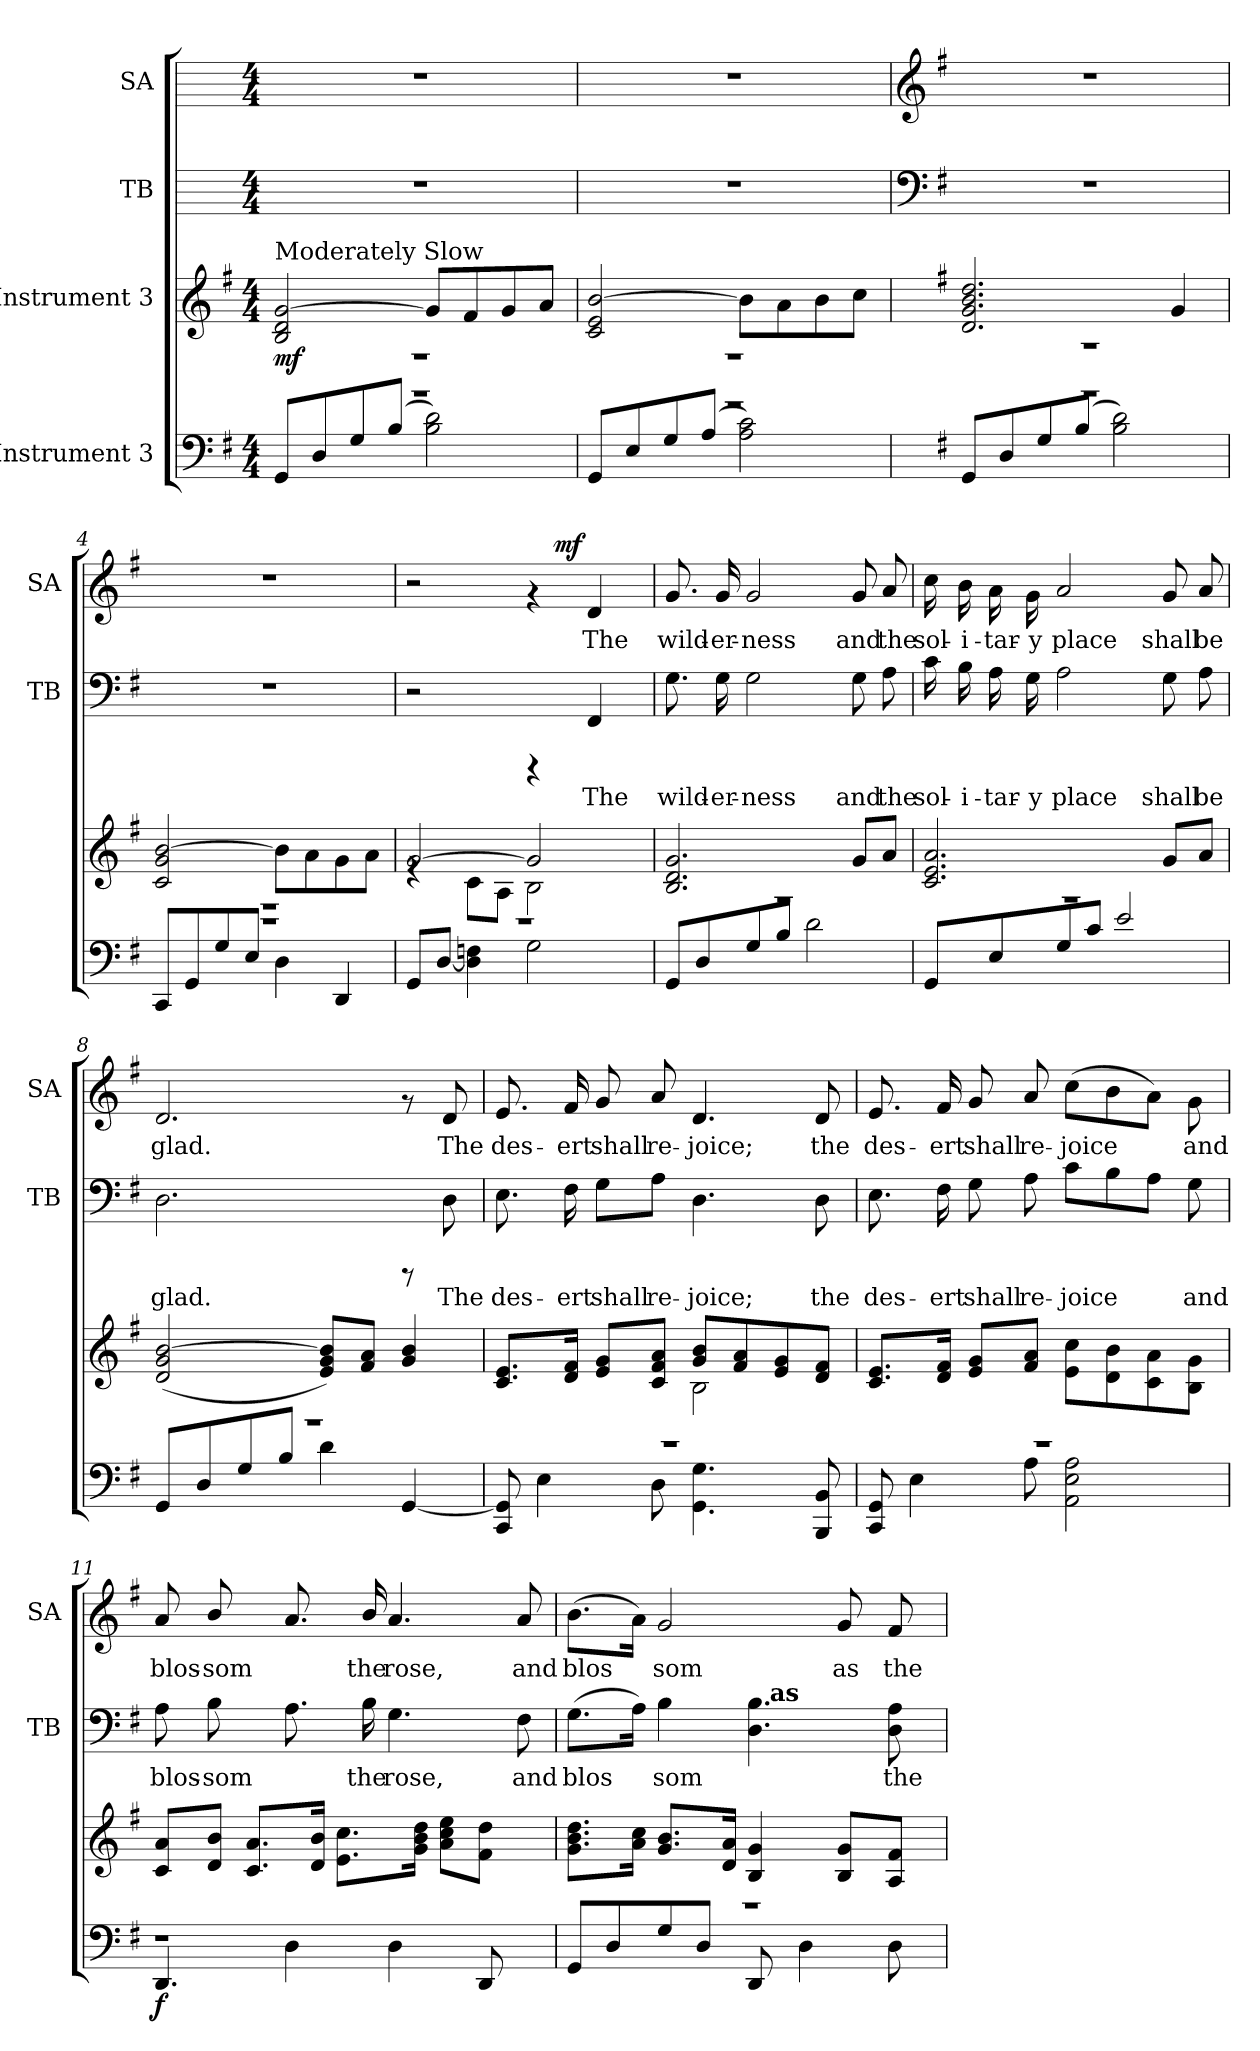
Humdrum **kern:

**kern	**dynam	**kern	**dynam	**kern	**text	**kern	**text	**dynam
*part4	*part4	*part3	*part3	*part2	*part2	*part1	*part1	*part1
*staff4	*staff4	*staff3	*staff3	*staff2	*staff2	*staff1	*staff1	*staff1
*I"Instrument 3	*	*I"Instrument 3	*	*I"TB	*	*I"SA	*	*
*	*	*	*	*I'TB	*	*I'SA	*	*
!!LO:PB:g=z
*stria5	*	*stria5	*	*stria5	*	*stria5	*	*
*clefF4	*	*clefG2	*	*	*	*	*	*
*k[f#]	*	*k[f#]	*	*k[]	*	*k[]	*	*
*G:	*	*G:	*	*C:	*	*C:	*	*
*M4/4	*	*M4/4	*	*M4/4	*	*M4/4	*	*
=1	=1	=1	=1	=1	=1	=1	=1	=1
*^	*	*^	*	*	*	*	*	*
!	!	!	!LO:TX:a:t=Moderately Slow	!	!	!	!	!	!	!
!	!	!	!	!	!LO:DY:b	!	!	!	!	!
1r	8GG/L	.	2d/ 2B/ [>2g/	1r	mf	1r	.	1r	.	.
.	8D/	.	.	.	.	.	.	.	.	.
.	8G/	.	.	.	.	.	.	.	.	.
.	(>8B/J	.	.	.	.	.	.	.	.	.
.	2d\ 2B\)	.	8g/L]	.	.	.	.	.	.	.
.	.	.	8f#/	.	.	.	.	.	.	.
.	.	.	8g/	.	.	.	.	.	.	.
.	.	.	8a/J	.	.	.	.	.	.	.
=2	=2	=2	=2	=2	=2	=2	=2	=2	=2	=2
1r	8GG/L	.	2e/ 2c/ [>2b/	1r	.	1r	.	1r	.	.
.	8E/	.	.	.	.	.	.	.	.	.
.	8G/	.	.	.	.	.	.	.	.	.
.	(>8A/J	.	.	.	.	.	.	.	.	.
.	2c\ 2A\)	.	8b\L]	.	.	.	.	.	.	.
.	.	.	8a\	.	.	.	.	.	.	.
.	.	.	8b\	.	.	.	.	.	.	.
.	.	.	8cc\J	.	.	.	.	.	.	.
!!LO:LB:g=z
=3	=3	=3	=3	=3	=3	=3	=3	=3	=3	=3
*	*	*	*	*	*	*clefF4	*	*clefG2	*	*
*	*	*	*	*	*	*k[f#]	*	*k[f#]	*	*
*	*	*	*	*	*	*G:	*	*G:	*	*
1r	8GG/L	.	2.dd/ 2.g/ 2.d/ 2.b/	1r	.	1r	.	1r	.	.
.	8D/	.	.	.	.	.	.	.	.	.
.	8G/	.	.	.	.	.	.	.	.	.
.	(>8B/J	.	.	.	.	.	.	.	.	.
.	2d\ 2B\)	.	.	.	.	.	.	.	.	.
.	.	.	4g/	.	.	.	.	.	.	.
=4	=4	=4	=4	=4	=4	=4	=4	=4	=4	=4
1r	8CC/L	.	2g/ 2c/ [>2b/	1r	.	1r	.	1r	.	.
.	8GG/	.	.	.	.	.	.	.	.	.
.	8G/	.	.	.	.	.	.	.	.	.
.	8E/J	.	.	.	.	.	.	.	.	.
.	4D\	.	8b\L]	.	.	.	.	.	.	.
.	.	.	8a\	.	.	.	.	.	.	.
.	4DD/	.	8g\	.	.	.	.	.	.	.
.	.	.	8a\J	.	.	.	.	.	.	.
=5	=5	=5	=5	=5	=5	=5	=5	=5	=5	=5
*	*	*	*	*	*	*	*	*^	*	*
1r	8GG/L	.	[>2g/	4rd	.	2r	.	2r	2ryy	.	.
.	[<8D/J	.	.	.	.	.	.	.	.	.	.
.	4Fn\ 4D\]	.	.	8c\L	.	.	.	.	.	.	.
.	.	.	.	8A\J	.	.	.	.	.	.	.
.	2G\	.	2g/]	2B\	.	4rCCC	.	4rf	16..ryy	.	.
!	!	!	!	!	!	!	!	!	!	!	!LO:DY:a
.	.	.	.	.	.	.	.	.	4ryy	.	mf
!	!	!	!	!	!	!	!LO:LY:a:cj	!	!	!LO:LY:b:cj	!
.	.	.	.	.	.	4FF#/	The	4d/	.	The	.
.	.	.	.	.	.	.	.	.	8ryy	.	.
.	.	.	.	.	.	.	.	.	64ryy	.	.
!!LO:LB:g=z
=6	=6	=6	=6	=6	=6	=6	=6	=6	=6	=6	=6
!	!	!	!	!	!	!	!LO:LY:a:cj	!	!	!LO:LY:b:cj	!
*	*	*	*v	*v	*	*	*	*v	*v	*	*
1r	8GG/L	.	2.g/ 2.d/ 2.B/	.	8.G\	wild-	8.g/	wild-	.
.	8D/	.	.	.	.	.	.	.	.
!	!	!	!	!	!	!LO:LY:a:cj	!	!LO:LY:b:cj	!
.	.	.	.	.	16G\	-er-	16g/	-er-	.
!	!	!	!	!	!	!LO:LY:a:cj	!	!LO:LY:b:cj	!
.	8G/	.	.	.	2G\	-ness	2g/	-ness	.
.	8B/J	.	.	.	.	.	.	.	.
.	2d\	.	.	.	.	.	.	.	.
!	!	!	!	!	!	!LO:LY:a:cj	!	!LO:LY:b:cj	!
.	.	.	8g/L	.	8G\	and	8g/	and	.
!	!	!	!	!	!	!LO:LY:a:cj	!	!LO:LY:b:cj	!
.	.	.	8a/J	.	8A\	the	8a/	the	.
=7	=7	=7	=7	=7	=7	=7	=7	=7	=7
!	!	!	!	!	!	!LO:LY:a:cj	!	!LO:LY:b:cj	!
1r	8GG/L	.	2.a/ 2.e/ 2.c/	.	16c\	sol-	16cc\	sol-	.
!	!	!	!	!	!	!LO:LY:a:cj	!	!LO:LY:b:cj	!
.	.	.	.	.	16B\	-i-	16b\	-i-	.
!	!	!	!	!	!	!LO:LY:a:cj	!	!LO:LY:b:cj	!
.	8E/	.	.	.	16A\	-tar-	16a\	-tar-	.
!	!	!	!	!	!	!LO:LY:a:cj	!	!LO:LY:b:cj	!
.	.	.	.	.	16G\	-y	16g\	-y	.
!	!	!	!	!	!	!LO:LY:a:cj	!	!LO:LY:b:cj	!
.	8G/	.	.	.	2A\	place	2a/	place	.
.	8c/J	.	.	.	.	.	.	.	.
.	2e/	.	.	.	.	.	.	.	.
!	!	!	!	!	!	!LO:LY:a:cj	!	!LO:LY:b:cj	!
.	.	.	8g/L	.	8G\	shall	8g/	shall	.
!	!	!	!	!	!	!LO:LY:a:cj	!	!LO:LY:b:cj	!
.	.	.	8a/J	.	8A\	be	8a/	be	.
=8	=8	=8	=8	=8	=8	=8	=8	=8	=8
!	!	!	!	!	!	!LO:LY:a:cj	!	!LO:LY:b:cj	!
1r	8GG/L	.	(<2g/ 2d/ [>2b/	.	2.D\	glad.	2.d/	glad.	.
.	8D/	.	.	.	.	.	.	.	.
.	8G/	.	.	.	.	.	.	.	.
.	8B/J	.	.	.	.	.	.	.	.
.	4d\	.	8b/] 8e/ 8g/L)	.	.	.	.	.	.
.	.	.	8a/ 8f#/J	.	.	.	.	.	.
.	[>4GG/	.	4g/ 4b/	.	8rCCC	.	8rf	.	.
!	!	!	!	!	!	!LO:LY:a:cj	!	!LO:LY:b:cj	!
.	.	.	.	.	8D\	The	8d/	The	.
!!LO:PB:g=z
=9	=9	=9	=9	=9	=9	=9	=9	=9	=9
*	*	*	*^	*	*	*	*	*	*
!	!	!	!	!	!	!	!LO:LY:a:cj	!	!LO:LY:b:cj	!
1r	8CC/ 8GG/]	.	8.c/ 8.e/L	2ryy	.	8.E\	des-	8.e/	des-	.
.	4E\	.	.	.	.	.	.	.	.	.
!	!	!	!	!	!	!	!LO:LY:a:cj	!	!LO:LY:b:cj	!
.	.	.	16f#/ 16d/J	.	.	16F#\	-ert	16f#/	-ert	.
!	!	!	!	!	!	!	!LO:LY:a:cj	!	!LO:LY:b:cj	!
.	.	.	8g/ 8e/L	.	.	8G\L	shall	8g/	shall	.
!	!	!	!	!	!	!	!LO:LY:a:cj	!	!LO:LY:b:cj	!
.	8D\	.	8a/ 8c/ 8f#/J	.	.	8A\J	re-	8a/	re-	.
!	!	!	!	!	!	!	!LO:LY:a:cj	!	!LO:LY:b:cj	!
.	4.G\ 4.GG\	.	8b/ 8g/L	2B\	.	4.D\	-joice;	4.d/	-joice;	.
.	.	.	8f#/ 8a/	.	.	.	.	.	.	.
.	.	.	8e/ 8g/	.	.	.	.	.	.	.
!	!	!	!	!	!	!	!LO:LY:a:cj	!	!LO:LY:b:cj	!
.	8BB/ 8BBB/	.	8f#/ 8d/J	.	.	8D\	the	8d/	the	.
*	*	*	*v	*v	*	*	*	*	*	*
=10	=10	=10	=10	=10	=10	=10	=10	=10	=10
!	!	!	!	!	!	!LO:LY:a:cj	!	!LO:LY:b:cj	!
1r	8CC/ 8GG/	.	8.e/ 8.c/L	.	8.E\	des-	8.e/	des-	.
.	4E\	.	.	.	.	.	.	.	.
!	!	!	!	!	!	!LO:LY:a:cj	!	!LO:LY:b:cj	!
.	.	.	16d/ 16f#/J	.	16F#\	-ert	16f#/	-ert	.
!	!	!	!	!	!	!LO:LY:a:cj	!	!LO:LY:b:cj	!
.	.	.	8e/ 8g/L	.	8G\	shall	8g/	shall	.
!	!	!	!	!	!	!LO:LY:a:cj	!	!LO:LY:b:cj	!
.	8A\	.	8f#/ 8a/J	.	8A\	re-	8a/	re-	.
!	!	!	!	!	!	!LO:LY:a:cj	!	!LO:LY:b:cj	!
.	2A\ 2E\ 2AA\	.	8cc\ 8e\L	.	8c\L	-joice	(>8cc\L	-joice	.
!	!	!	!	!	!	!LO:LY:a:cj	!	!LO:LY:b:cj	!
.	.	.	8b\ 8d\	.	8B\	.	8b\	.	.
!	!	!	!	!	!	!LO:LY:a:cj	!	!LO:LY:b:cj	!
.	.	.	8a\ 8c\	.	8A\J	.	8a\J)	.	.
!	!	!	!	!	!	!LO:LY:a:cj	!	!LO:LY:b:cj	!
.	.	.	8g\ 8B\J	.	8G\	and	8g\	and	.
!!LO:LB:g=z
=11	=11	=11	=11	=11	=11	=11	=11	=11	=11
!	!	!LO:DY:b	!	!	!	!LO:LY:a:cj	!	!LO:LY:b:cj	!
1r	4.DD/	f	8a/ 8c/L	.	8A\	blos-	8a/	blos-	.
!	!	!	!	!	!	!LO:LY:a:cj	!	!LO:LY:b:cj	!
.	.	.	8d/ 8b/J	.	8B\	-som	8b/	-som	.
.	.	.	8.a/ 8.c/L	.	8ryy	.	8ryy	.	.
.	4D\	.	.	.	8.A\	.	8.a/	.	.
.	.	.	16b/ 16d/J	.	.	.	.	.	.
.	.	.	8.cc\ 8.e\L	.	.	.	.	.	.
!	!	!	!	!	!	!LO:LY:a:cj	!	!LO:LY:b:cj	!
.	.	.	.	.	16B\	the	16b/	the	.
!	!	!	!	!	!	!LO:LY:a:cj	!	!LO:LY:b:cj	!
.	4D\	.	.	.	4.G\	rose,	4.a/	rose,	.
.	.	.	16dd\ 16b\ 16g\J	.	.	.	.	.	.
.	.	.	8ee\ 8a\ 8cc\L	.	.	.	.	.	.
.	8DD/	.	8dd\ 8f#\J	.	.	.	.	.	.
!	!	!	!	!	!	!LO:LY:a:cj	!	!LO:LY:b:cj	!
8ryy	8ryy	.	8ryy	.	8F#\	and	8a/	and	.
=12	=12	=12	=12	=12	=12	=12	=12	=12	=12
!	!	!	!	!	!	!LO:LY:a:cj	!	!LO:LY:b:cj	!
*	*	*	*	*	*^	*	*	*	*
1r	8GG/L	.	8.b\ 8.g\ 8.dd\L	.	(>8.G\L	2ryy	blos-	(>8.b\L	blos-	.
.	8D/	.	.	.	.	.	.	.	.	.
!	!	!	!	!	!	!	!LO:LY:a:cj	!	!LO:LY:b:cj	!
.	.	.	16cc\ 16a\J	.	16A\J)	.	--	16a\J)	--	.
!	!	!	!	!	!	!	!LO:LY:a:cj	!	!LO:LY:b:cj	!
.	8G/	.	8.b/ 8.g/L	.	4B\	.	-som	2g/	-som	.
.	8D/J	.	.	.	.	.	.	.	.	.
.	.	.	16a/ 16d/J	.	.	.	.	.	.	.
!	!	!	!	!	!	!	!LO:LY:a:cj	!	!	!
.	8DD/	.	4B/ 4g/	.	4.B\ 4.D\	32.ryy	.	.	.	.
!	!	!	!	!	!	!LO:TX:a:B:t=as	!	!	!	!
.	.	.	.	.	.	4ryy	.	.	.	.
.	4D\	.	.	.	.	.	.	.	.	.
!	!	!	!	!	!	!	!	!	!LO:LY:b:cj	!
.	.	.	8B/ 8g/L	.	.	.	.	8g/	as	.
.	.	.	.	.	.	8ryy	.	.	.	.
!	!	!	!	!	!	!	!LO:LY:a:cj	!	!LO:LY:b:cj	!
.	8D\	.	8f#/ 8A/J	.	8A\ 8D\	.	the	8f#/	the	.
.	.	.	.	.	.	16ryy	.	.	.	.
.	.	.	.	.	.	64ryy	.	.	.	.
*v	*v	*	*	*	*v	*v	*	*	*	*
=	=	=	=	=	=	=	=	=
*-	*-	*-	*-	*-	*-	*-	*-	*-
